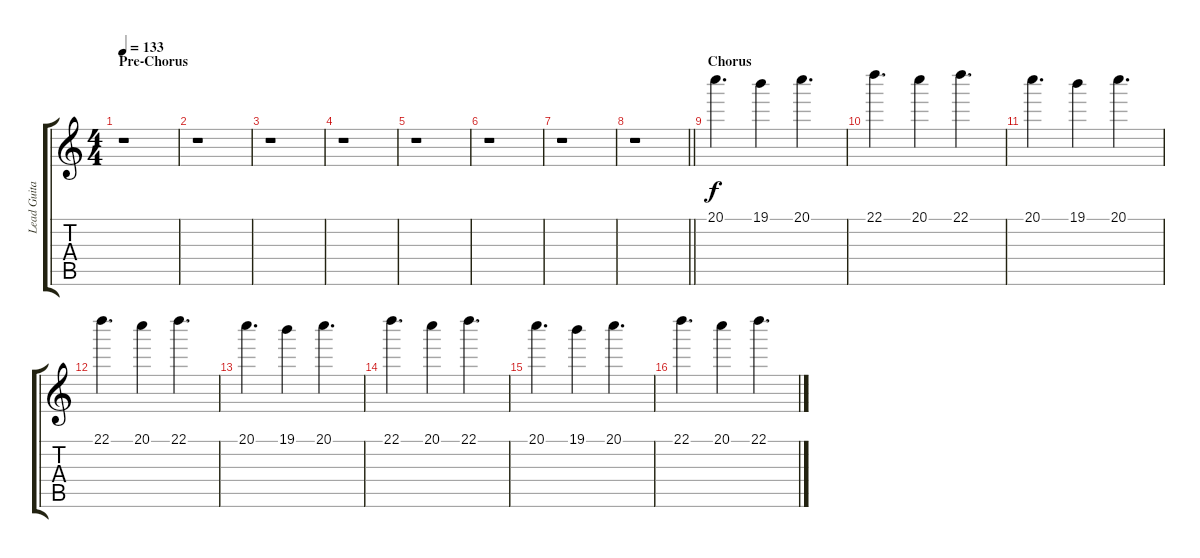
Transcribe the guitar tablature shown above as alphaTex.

\track ("Lead Guitar Voice 2" "Lead Guita") {instrument distortionguitar}
\staff {score tabs}
\tuning (E4 B3 G3 D3 A2 E2) {hide}
\ts (4 4)
\section ("" "Pre-Chorus")
\tempo 133
\clef g2
\ks c
r.1{dy f} |
r.1 |
r.1 |
r.1 |
r.1 |
r.1 |
r.1 |
\barLineRight lightlight
r.1 |
\section ("" "Chorus")
20.1.4{d volume 10 balance 11 instrument overdrivenguitar} 19.1.4 20.1.4{d} |
22.1.4{d} 20.1.4 22.1.4{d} |
20.1.4{d} 19.1.4 20.1.4{d} |
22.1.4{d} 20.1.4 22.1.4{d} |
20.1.4{d} 19.1.4 20.1.4{d} |
22.1.4{d} 20.1.4 22.1.4{d} |
20.1.4{d} 19.1.4 20.1.4{d} |
22.1.4{d} 20.1.4 22.1.4{d}
